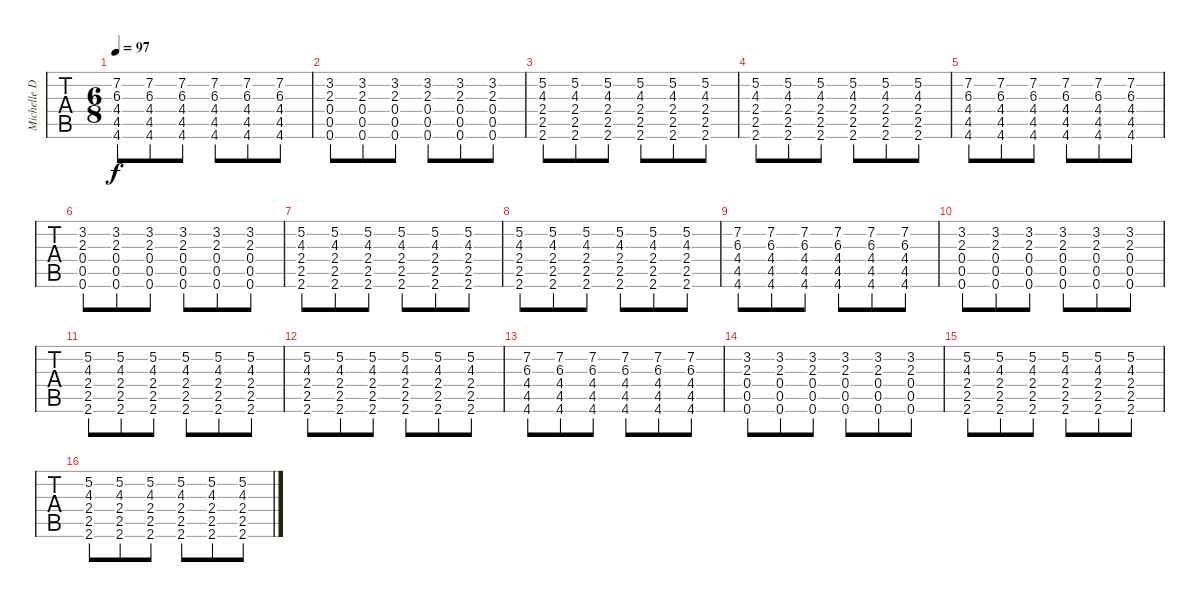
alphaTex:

\track ("Michelle DaRosa" "Michelle D") {instrument acousticguitarsteel}
\staff {tabs}
\tuning (E4 B3 G3 D3 A2 D2) {hide}
\ts (6 8)
\tempo 97
\clef g2
\ks c
(7.2 6.3 4.4 4.5 4.6).8{dy f} (7.2 6.3 4.4 4.5 4.6).8 (7.2 6.3 4.4 4.5 4.6).8 (7.2 6.3 4.4 4.5 4.6).8 (7.2 6.3 4.4 4.5 4.6).8 (7.2 6.3 4.4 4.5 4.6).8 |
(3.2 2.3 0.4 0.5 0.6).8 (3.2 2.3 0.4 0.5 0.6).8 (3.2 2.3 0.4 0.5 0.6).8 (3.2 2.3 0.4 0.5 0.6).8 (3.2 2.3 0.4 0.5 0.6).8 (3.2 2.3 0.4 0.5 0.6).8 |
(5.2 4.3 2.4 2.5 2.6).8 (5.2 4.3 2.4 2.5 2.6).8 (5.2 4.3 2.4 2.5 2.6).8 (5.2 4.3 2.4 2.5 2.6).8 (5.2 4.3 2.4 2.5 2.6).8 (5.2 4.3 2.4 2.5 2.6).8 |
(5.2 4.3 2.4 2.5 2.6).8 (5.2 4.3 2.4 2.5 2.6).8 (5.2 4.3 2.4 2.5 2.6).8 (5.2 4.3 2.4 2.5 2.6).8 (5.2 4.3 2.4 2.5 2.6).8 (5.2 4.3 2.4 2.5 2.6).8 |
(7.2 6.3 4.4 4.5 4.6).8 (7.2 6.3 4.4 4.5 4.6).8 (7.2 6.3 4.4 4.5 4.6).8 (7.2 6.3 4.4 4.5 4.6).8 (7.2 6.3 4.4 4.5 4.6).8 (7.2 6.3 4.4 4.5 4.6).8 |
(3.2 2.3 0.4 0.5 0.6).8 (3.2 2.3 0.4 0.5 0.6).8 (3.2 2.3 0.4 0.5 0.6).8 (3.2 2.3 0.4 0.5 0.6).8 (3.2 2.3 0.4 0.5 0.6).8 (3.2 2.3 0.4 0.5 0.6).8 |
(5.2 4.3 2.4 2.5 2.6).8 (5.2 4.3 2.4 2.5 2.6).8 (5.2 4.3 2.4 2.5 2.6).8 (5.2 4.3 2.4 2.5 2.6).8 (5.2 4.3 2.4 2.5 2.6).8 (5.2 4.3 2.4 2.5 2.6).8 |
(5.2 4.3 2.4 2.5 2.6).8 (5.2 4.3 2.4 2.5 2.6).8 (5.2 4.3 2.4 2.5 2.6).8 (5.2 4.3 2.4 2.5 2.6).8 (5.2 4.3 2.4 2.5 2.6).8 (5.2 4.3 2.4 2.5 2.6).8 |
(7.2 6.3 4.4 4.5 4.6).8 (7.2 6.3 4.4 4.5 4.6).8 (7.2 6.3 4.4 4.5 4.6).8 (7.2 6.3 4.4 4.5 4.6).8 (7.2 6.3 4.4 4.5 4.6).8 (7.2 6.3 4.4 4.5 4.6).8 |
(3.2 2.3 0.4 0.5 0.6).8 (3.2 2.3 0.4 0.5 0.6).8 (3.2 2.3 0.4 0.5 0.6).8 (3.2 2.3 0.4 0.5 0.6).8 (3.2 2.3 0.4 0.5 0.6).8 (3.2 2.3 0.4 0.5 0.6).8 |
(5.2 4.3 2.4 2.5 2.6).8 (5.2 4.3 2.4 2.5 2.6).8 (5.2 4.3 2.4 2.5 2.6).8 (5.2 4.3 2.4 2.5 2.6).8 (5.2 4.3 2.4 2.5 2.6).8 (5.2 4.3 2.4 2.5 2.6).8 |
(5.2 4.3 2.4 2.5 2.6).8 (5.2 4.3 2.4 2.5 2.6).8 (5.2 4.3 2.4 2.5 2.6).8 (5.2 4.3 2.4 2.5 2.6).8 (5.2 4.3 2.4 2.5 2.6).8 (5.2 4.3 2.4 2.5 2.6).8 |
(7.2 6.3 4.4 4.5 4.6).8 (7.2 6.3 4.4 4.5 4.6).8 (7.2 6.3 4.4 4.5 4.6).8 (7.2 6.3 4.4 4.5 4.6).8 (7.2 6.3 4.4 4.5 4.6).8 (7.2 6.3 4.4 4.5 4.6).8 |
(3.2 2.3 0.4 0.5 0.6).8 (3.2 2.3 0.4 0.5 0.6).8 (3.2 2.3 0.4 0.5 0.6).8 (3.2 2.3 0.4 0.5 0.6).8 (3.2 2.3 0.4 0.5 0.6).8 (3.2 2.3 0.4 0.5 0.6).8 |
(5.2 4.3 2.4 2.5 2.6).8 (5.2 4.3 2.4 2.5 2.6).8 (5.2 4.3 2.4 2.5 2.6).8 (5.2 4.3 2.4 2.5 2.6).8 (5.2 4.3 2.4 2.5 2.6).8 (5.2 4.3 2.4 2.5 2.6).8 |
(5.2 4.3 2.4 2.5 2.6).8 (5.2 4.3 2.4 2.5 2.6).8 (5.2 4.3 2.4 2.5 2.6).8 (5.2 4.3 2.4 2.5 2.6).8 (5.2 4.3 2.4 2.5 2.6).8 (5.2 4.3 2.4 2.5 2.6).8
